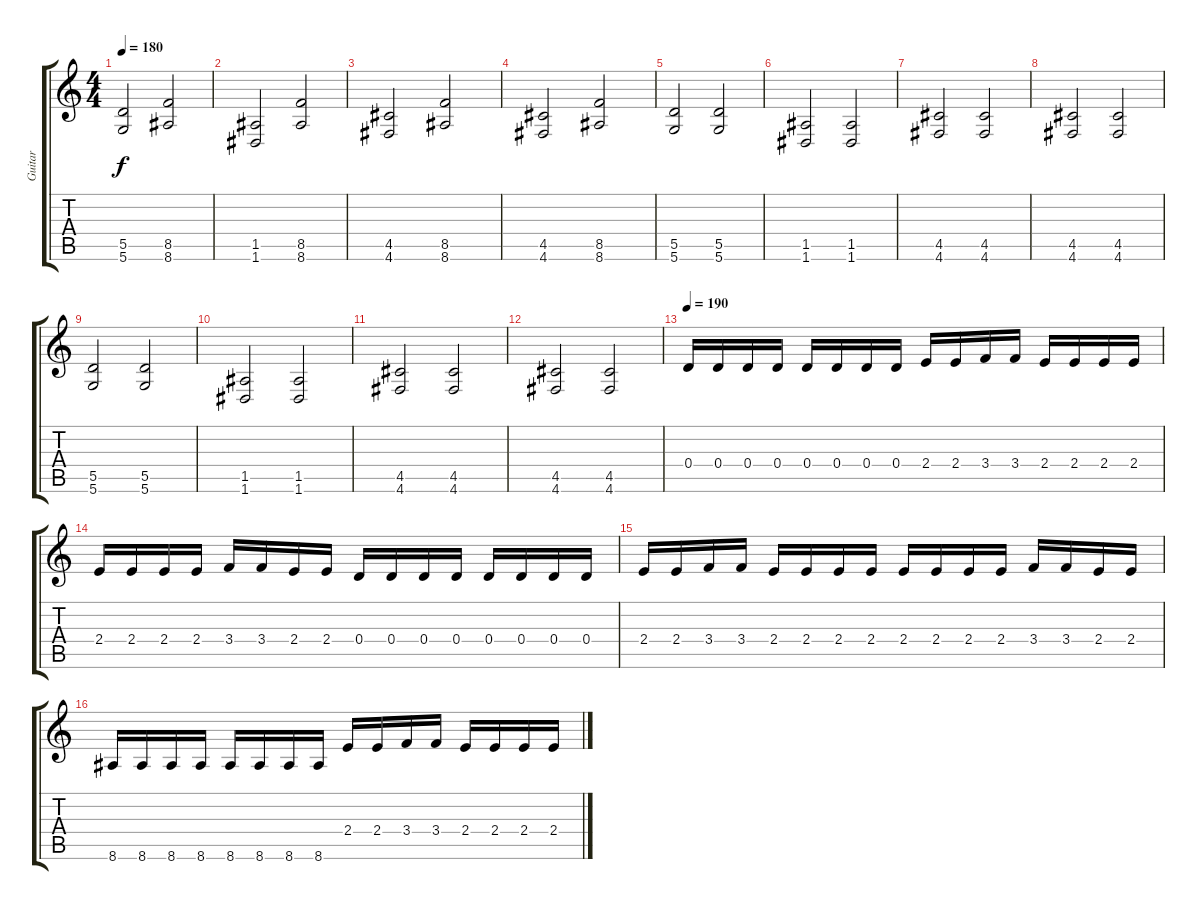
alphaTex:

\track ("Guitar " "Guitar ") {instrument distortionguitar}
\staff {score tabs}
\tuning (E4 B3 G3 D3 A2 D2) {hide}
\ts (4 4)
\tempo 180
\tempo 130
\tempo 180
\clef g2
\ks c
(5.5 5.6).2{dy f instrument distortionguitar} (8.5 8.6).2 |
(1.5 1.6).2 (8.5 8.6).2 |
(4.5 4.6).2 (8.5 8.6).2 |
(4.5 4.6).2 (8.5 8.6).2 |
(5.5 5.6).2 (5.5 5.6).2 |
(1.5 1.6).2 (1.5 1.6).2 |
(4.5 4.6).2 (4.5 4.6).2 |
(4.5 4.6).2 (4.5 4.6).2 |
(5.5 5.6).2 (5.5 5.6).2 |
(1.5 1.6).2 (1.5 1.6).2 |
(4.5 4.6).2 (4.5 4.6).2 |
(4.5 4.6).2 (4.5 4.6).2 |
\tempo 190
0.4.16 0.4.16 0.4.16 0.4.16 0.4.16 0.4.16 0.4.16 0.4.16 2.4.16 2.4.16 3.4.16 3.4.16 2.4.16 2.4.16 2.4.16 2.4.16 |
2.4.16 2.4.16 2.4.16 2.4.16 3.4.16 3.4.16 2.4.16 2.4.16 0.4.16 0.4.16 0.4.16 0.4.16 0.4.16 0.4.16 0.4.16 0.4.16 |
2.4.16 2.4.16 3.4.16 3.4.16 2.4.16 2.4.16 2.4.16 2.4.16 2.4.16 2.4.16 2.4.16 2.4.16 3.4.16 3.4.16 2.4.16 2.4.16 |
8.6.16 8.6.16 8.6.16 8.6.16 8.6.16 8.6.16 8.6.16 8.6.16 2.4.16 2.4.16 3.4.16 3.4.16 2.4.16 2.4.16 2.4.16 2.4.16
